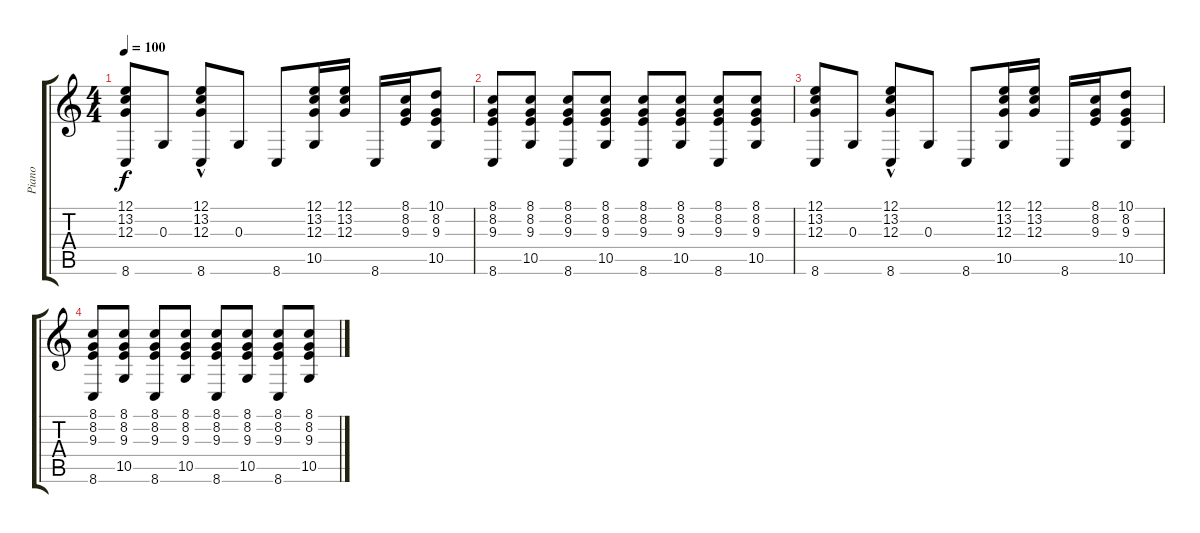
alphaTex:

\track ("Piano" "Piano") {instrument brightacousticpiano}
\staff {score tabs}
\tuning (E4 B3 G3 D3 A2 E2) {hide}
\ts (4 4)
\tempo 100
\clef g2
\ks c
(12.1 13.2 12.3 8.6).8{dy f volume 4} 0.3.8 (12.1{hac} 13.2{hac} 12.3{hac} 8.6).8 0.3.8 8.6.8 (12.1 13.2 12.3 10.5).16 (12.1 13.2 12.3).16 8.6.16 (8.1 8.2 9.3).16 (10.1 8.2 9.3 10.5).8 |
(8.1 8.2 9.3 8.6).8 (8.1 8.2 9.3 10.5).8 (8.1 8.2 9.3 8.6).8 (8.1 8.2 9.3 10.5).8 (8.1 8.2 9.3 8.6).8 (8.1 8.2 9.3 10.5).8 (8.1 8.2 9.3 8.6).8 (8.1 8.2 9.3 10.5).8 |
(12.1 13.2 12.3 8.6).8{volume 2} 0.3.8 (12.1{hac} 13.2{hac} 12.3{hac} 8.6).8 0.3.8 8.6.8 (12.1 13.2 12.3 10.5).16 (12.1 13.2 12.3).16 8.6.16 (8.1 8.2 9.3).16 (10.1 8.2 9.3 10.5).8 |
(8.1 8.2 9.3 8.6).8 (8.1 8.2 9.3 10.5).8 (8.1 8.2 9.3 8.6).8 (8.1 8.2 9.3 10.5).8 (8.1 8.2 9.3 8.6).8 (8.1 8.2 9.3 10.5).8 (8.1 8.2 9.3 8.6).8 (8.1 8.2 9.3 10.5).8
